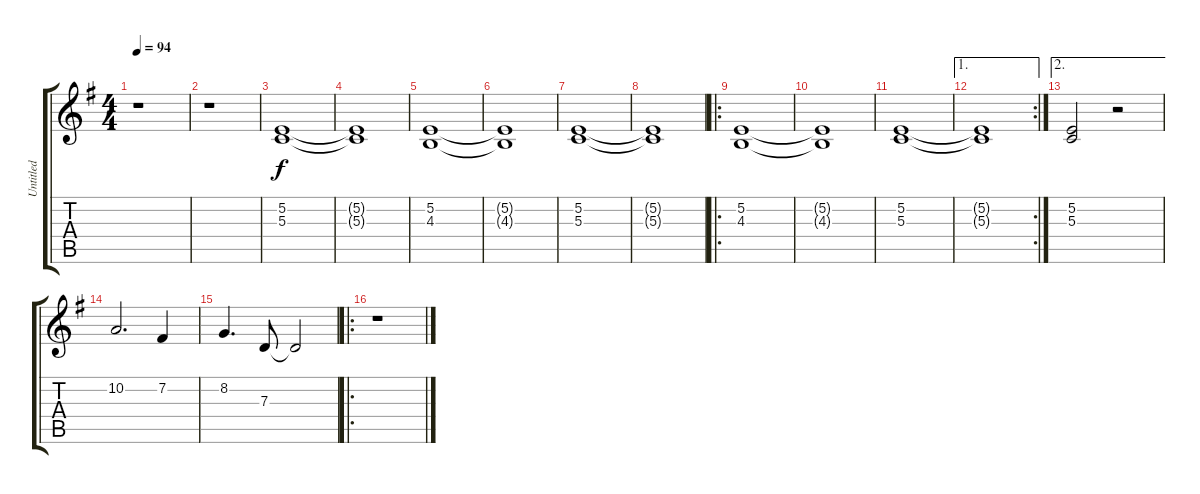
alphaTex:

\track ("Untitled" "Untitled") {instrument synthstrings1}
\staff {score tabs}
\tuning (E4 B3 G3 D3 A2 E2) {hide}
\ts (4 4)
\tempo 94
\clef g2
\ks g
r.1{dy f instrument synthstrings1} |
r.1 |
(5.2 5.3).1 |
(5.2{t} 5.3{t}).1 |
(5.2 4.3).1 |
(5.2{t} 4.3{t}).1 |
(5.2 5.3).1 |
(5.2{t} 5.3{t}).1 |
\ro
(5.2 4.3).1 |
(5.2{t} 4.3{t}).1 |
(5.2 5.3).1 |
\ae 1
\rc 2
(5.2{t} 5.3{t}).1 |
\ae 2
(5.2 5.3).2 r.2 |
10.2.2{d} 7.2.4 |
8.2.4{d} 7.3.8 7.3{t}.2 |
\ro
r.1
